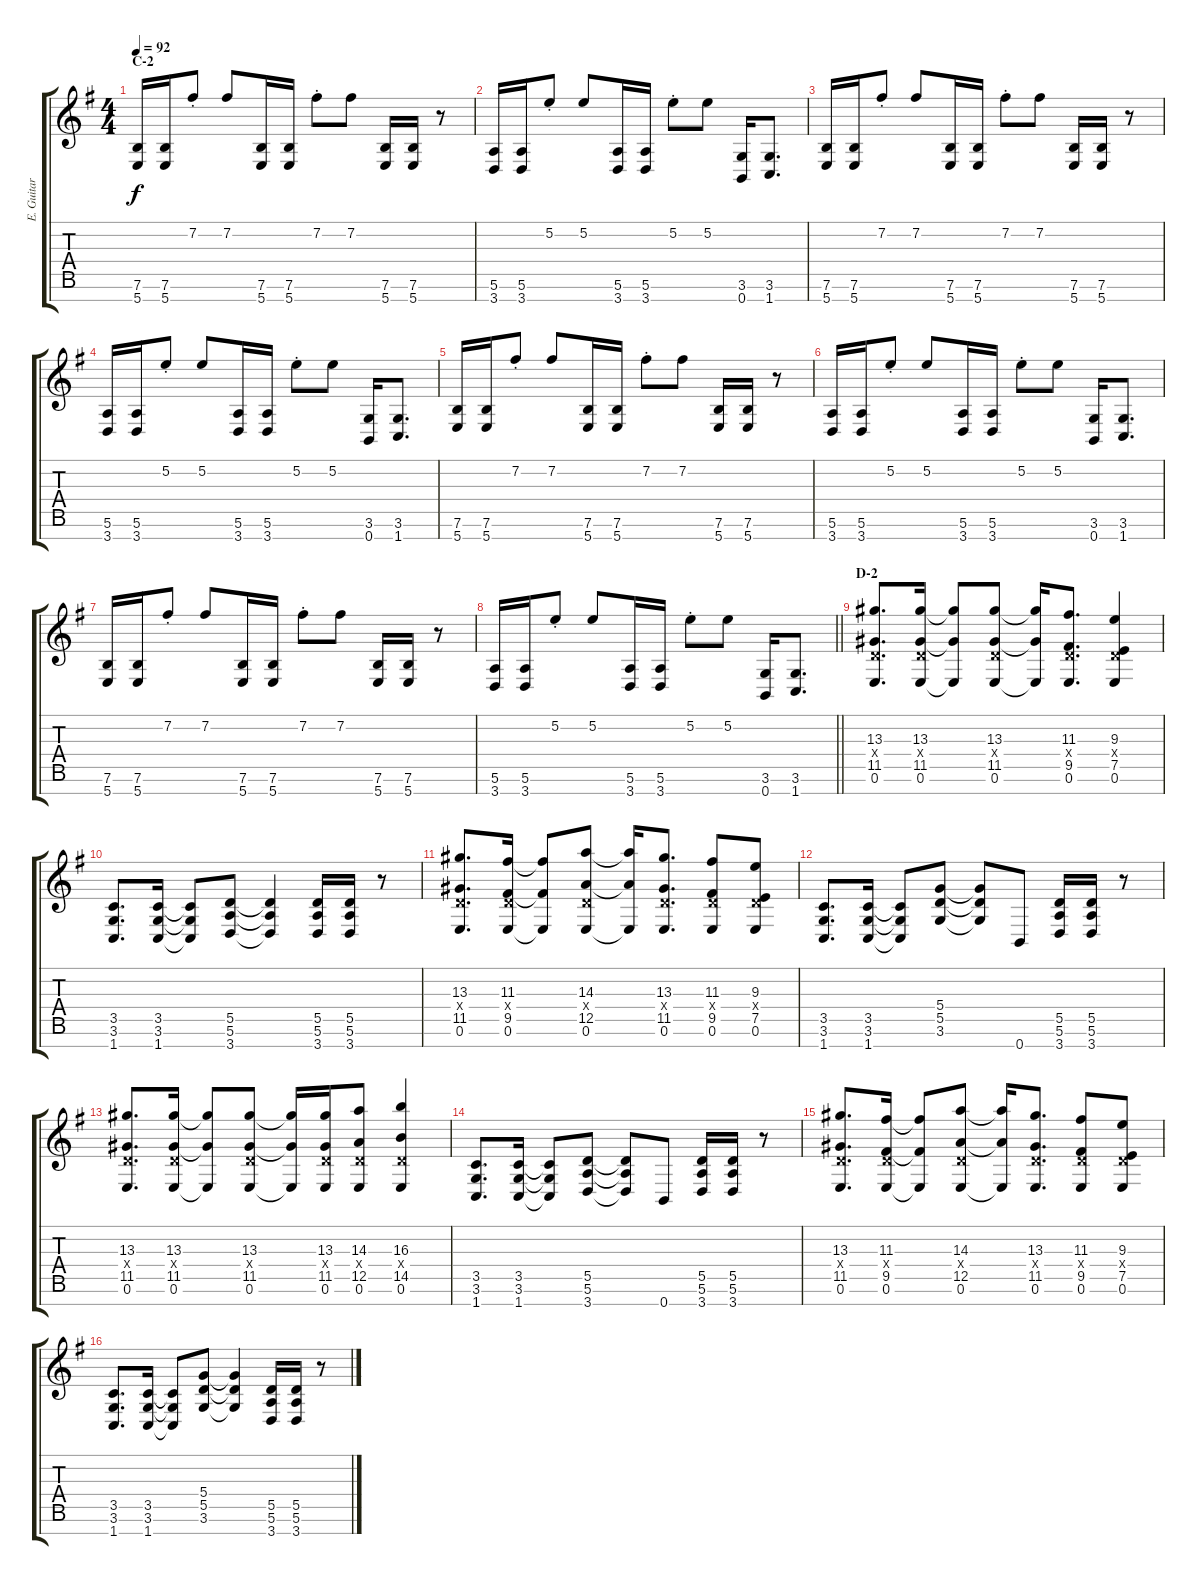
\track ("E. Guitar I" "E. Guitar ") {instrument overdrivenguitar}
\staff {score tabs}
\tuning (E4 B3 G3 D3 A2 E2 B1) {hide}
\ts (4 4)
\section ("" "C-2")
\tempo 92
\clef g2
\ks eminor
(7.6 5.7).16{dy f} (7.6 5.7).16 7.2{st}.8 7.2.8 (7.6 5.7).16 (7.6 5.7).16 7.2{st}.8 7.2.8 (7.6 5.7).16 (7.6 5.7).16 r.8 |
(5.6 3.7).16 (5.6 3.7).16 5.2{st}.8 5.2.8 (5.6 3.7).16 (5.6 3.7).16 5.2{st}.8 5.2.8 (3.6 0.7).16 (3.6 1.7).8{d} |
(7.6 5.7).16 (7.6 5.7).16 7.2{st}.8 7.2.8 (7.6 5.7).16 (7.6 5.7).16 7.2{st}.8 7.2.8 (7.6 5.7).16 (7.6 5.7).16 r.8 |
(5.6 3.7).16 (5.6 3.7).16 5.2{st}.8 5.2.8 (5.6 3.7).16 (5.6 3.7).16 5.2{st}.8 5.2.8 (3.6 0.7).16 (3.6 1.7).8{d} |
(7.6 5.7).16 (7.6 5.7).16 7.2{st}.8 7.2.8 (7.6 5.7).16 (7.6 5.7).16 7.2{st}.8 7.2.8 (7.6 5.7).16 (7.6 5.7).16 r.8 |
(5.6 3.7).16 (5.6 3.7).16 5.2{st}.8 5.2.8 (5.6 3.7).16 (5.6 3.7).16 5.2{st}.8 5.2.8 (3.6 0.7).16 (3.6 1.7).8{d} |
(7.6 5.7).16 (7.6 5.7).16 7.2{st}.8 7.2.8 (7.6 5.7).16 (7.6 5.7).16 7.2{st}.8 7.2.8 (7.6 5.7).16 (7.6 5.7).16 r.8 |
\barLineRight lightlight
(5.6 3.7).16 (5.6 3.7).16 5.2{st}.8 5.2.8 (5.6 3.7).16 (5.6 3.7).16 5.2{st}.8 5.2.8 (3.6 0.7).16 (3.6 1.7).8{d} |
\section ("" "D-2")
(13.3 0.4{x} 11.5 0.6).8{d} (13.3 0.4{x} 11.5 0.6).16 (13.3{t} 11.5{t} 0.6{t}).8 (13.3 0.4{x} 11.5 0.6).8 (13.3{t} 11.5{t} 0.6{t}).16 (11.3 0.4{x} 9.5 0.6).8{d} (9.3 0.4{x} 7.5 0.6).4 |
(3.5 3.6 1.7).8{d} (3.5 3.6 1.7).16 (3.5{t} 3.6{t} 1.7{t}).8 (5.5 5.6 3.7).8 (5.5{t} 5.6{t} 3.7{t}).4 (5.5 5.6 3.7).16 (5.5 5.6 3.7).16 r.8 |
(13.3 0.4{x} 11.5 0.6).8{d} (11.3 0.4{x} 9.5 0.6).16 (11.3{t} 9.5{t} 0.6{t}).8 (14.3 0.4{x} 12.5 0.6).8 (14.3{t} 12.5{t} 0.6{t}).16 (13.3 0.4{x} 11.5 0.6).8{d} (11.3 0.4{x} 9.5 0.6).8 (9.3 0.4{x} 7.5 0.6).8 |
(3.5 3.6 1.7).8{d} (3.5 3.6 1.7).16 (3.5{t} 3.6{t} 1.7{t}).8 (5.4 5.5 3.6).8 (5.4{t} 5.5{t} 3.6{t}).8 0.7.8 (5.5 5.6 3.7).16 (5.5 5.6 3.7).16 r.8 |
(13.3 0.4{x} 11.5 0.6).8{d} (13.3 0.4{x} 11.5 0.6).16 (13.3{t} 11.5{t} 0.6{t}).8 (13.3 0.4{x} 11.5 0.6).8 (13.3{t} 11.5{t} 0.6{t}).16 (13.3 0.4{x} 11.5 0.6).16 (14.3 0.4{x} 12.5 0.6).8 (16.3 0.4{x} 14.5 0.6).4 |
(3.5 3.6 1.7).8{d} (3.5 3.6 1.7).16 (3.5{t} 3.6{t} 1.7{t}).8 (5.5 5.6 3.7).8 (5.5{t} 5.6{t} 3.7{t}).8 0.7.8 (5.5 5.6 3.7).16 (5.5 5.6 3.7).16 r.8 |
(13.3 0.4{x} 11.5 0.6).8{d} (11.3 0.4{x} 9.5 0.6).16 (11.3{t} 9.5{t} 0.6{t}).8 (14.3 0.4{x} 12.5 0.6).8 (14.3{t} 12.5{t} 0.6{t}).16 (13.3 0.4{x} 11.5 0.6).8{d} (11.3 0.4{x} 9.5 0.6).8 (9.3 0.4{x} 7.5 0.6).8 |
(3.5 3.6 1.7).8{d} (3.5 3.6 1.7).16 (3.5{t} 3.6{t} 1.7{t}).8 (5.4 5.5 3.6).8 (5.4{t} 5.5{t} 3.6{t}).4 (5.5 5.6 3.7).16 (5.5 5.6 3.7).16 r.8
